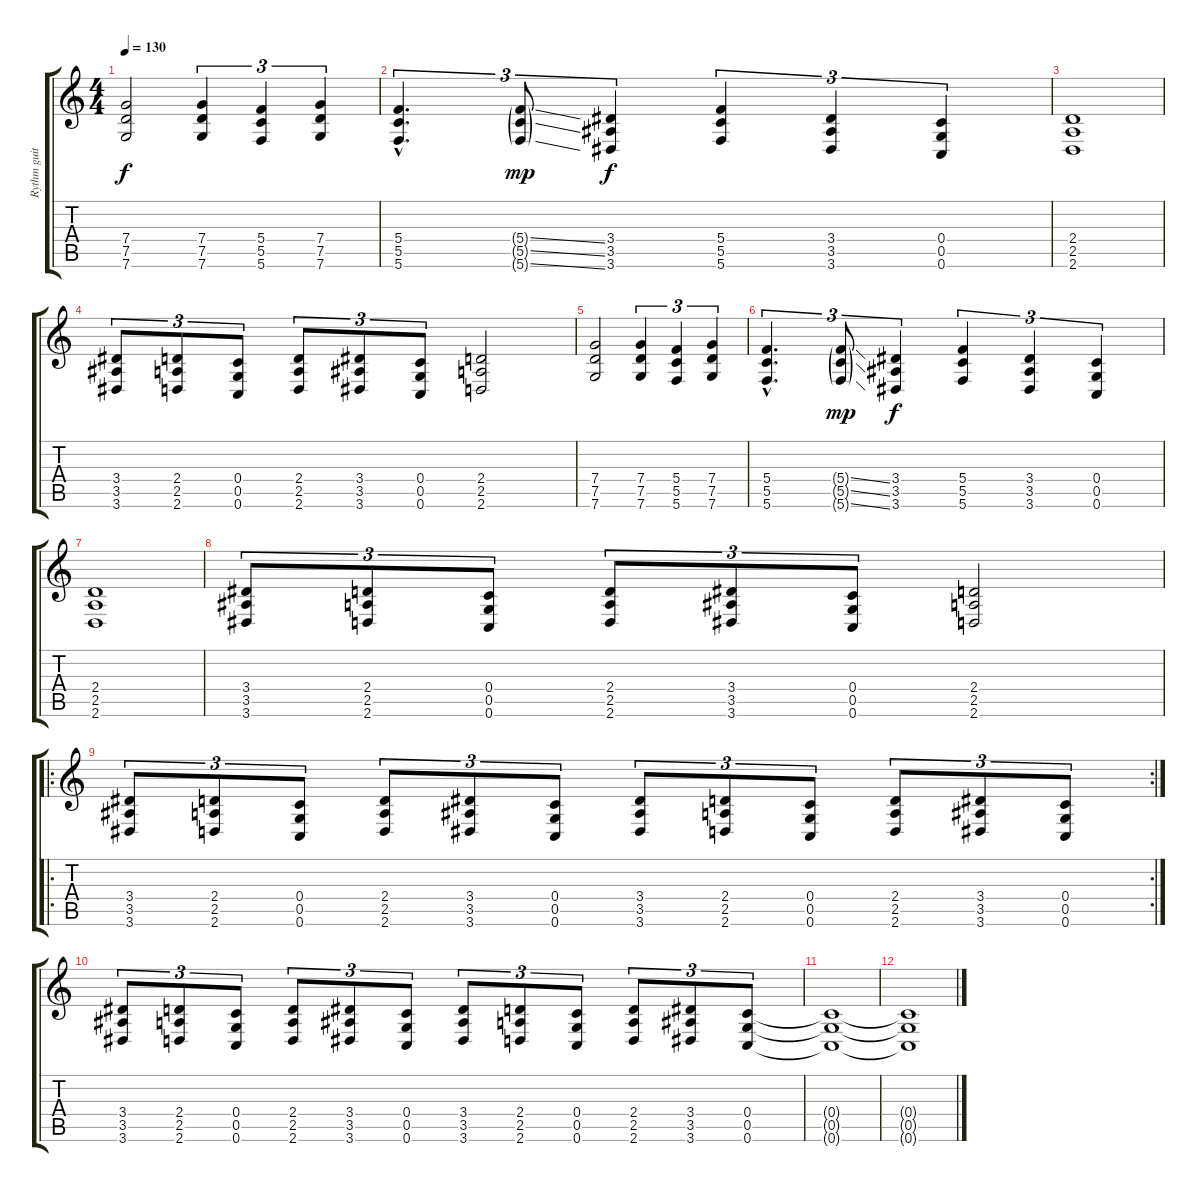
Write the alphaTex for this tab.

\track ("Rythm guitar" "Rythm guit") {instrument overdrivenguitar}
\staff {score tabs}
\tuning (D4 A3 F3 C3 G2 C2) {hide}
\ts (4 4)
\tempo 130
\clef g2
\ks c
(7.4 7.5 7.6).2{dy f instrument overdrivenguitar} (7.4 7.5 7.6).4{tu (3 2)} (5.4 5.5 5.6).4{tu (3 2)} (7.4 7.5 7.6).4{tu (3 2)} |
(5.4{hac} 5.5{hac} 5.6{hac}).4{d tu (3 2)} (5.4{ss g} 5.5{ss g} 5.6{ss g}).8{tu (3 2) dy mp} (3.4 3.5 3.6).4{tu (3 2) dy f} (5.4 5.5 5.6).4{tu (3 2)} (3.4 3.5 3.6).4{tu (3 2)} (0.4 0.5 0.6).4{tu (3 2)} |
(2.4 2.5 2.6).1 |
(3.4 3.5 3.6).8{tu (3 2)} (2.4 2.5 2.6).8{tu (3 2)} (0.4 0.5 0.6).8{tu (3 2)} (2.4 2.5 2.6).8{tu (3 2)} (3.4 3.5 3.6).8{tu (3 2)} (0.4 0.5 0.6).8{tu (3 2)} (2.4 2.5 2.6).2 |
(7.4 7.5 7.6).2 (7.4 7.5 7.6).4{tu (3 2)} (5.4 5.5 5.6).4{tu (3 2)} (7.4 7.5 7.6).4{tu (3 2)} |
(5.4{hac} 5.5{hac} 5.6{hac}).4{d tu (3 2)} (5.4{ss g} 5.5{ss g} 5.6{ss g}).8{tu (3 2) dy mp} (3.4 3.5 3.6).4{tu (3 2) dy f} (5.4 5.5 5.6).4{tu (3 2)} (3.4 3.5 3.6).4{tu (3 2)} (0.4 0.5 0.6).4{tu (3 2)} |
(2.4 2.5 2.6).1 |
(3.4 3.5 3.6).8{tu (3 2)} (2.4 2.5 2.6).8{tu (3 2)} (0.4 0.5 0.6).8{tu (3 2)} (2.4 2.5 2.6).8{tu (3 2)} (3.4 3.5 3.6).8{tu (3 2)} (0.4 0.5 0.6).8{tu (3 2)} (2.4 2.5 2.6).2 |
\ro
\rc 2
(3.4 3.5 3.6).8{tu (3 2)} (2.4 2.5 2.6).8{tu (3 2)} (0.4 0.5 0.6).8{tu (3 2)} (2.4 2.5 2.6).8{tu (3 2)} (3.4 3.5 3.6).8{tu (3 2)} (0.4 0.5 0.6).8{tu (3 2)} (3.4 3.5 3.6).8{tu (3 2)} (2.4 2.5 2.6).8{tu (3 2)} (0.4 0.5 0.6).8{tu (3 2)} (2.4 2.5 2.6).8{tu (3 2)} (3.4 3.5 3.6).8{tu (3 2)} (0.4 0.5 0.6).8{tu (3 2)} |
(3.4 3.5 3.6).8{tu (3 2)} (2.4 2.5 2.6).8{tu (3 2)} (0.4 0.5 0.6).8{tu (3 2)} (2.4 2.5 2.6).8{tu (3 2)} (3.4 3.5 3.6).8{tu (3 2)} (0.4 0.5 0.6).8{tu (3 2)} (3.4 3.5 3.6).8{tu (3 2)} (2.4 2.5 2.6).8{tu (3 2)} (0.4 0.5 0.6).8{tu (3 2)} (2.4 2.5 2.6).8{tu (3 2)} (3.4 3.5 3.6).8{tu (3 2)} (0.4 0.5 0.6).8{tu (3 2)} |
(0.4{t} 0.5{t} 0.6{t}).1{volume 0} |
(0.4{t} 0.5{t} 0.6{t}).1
